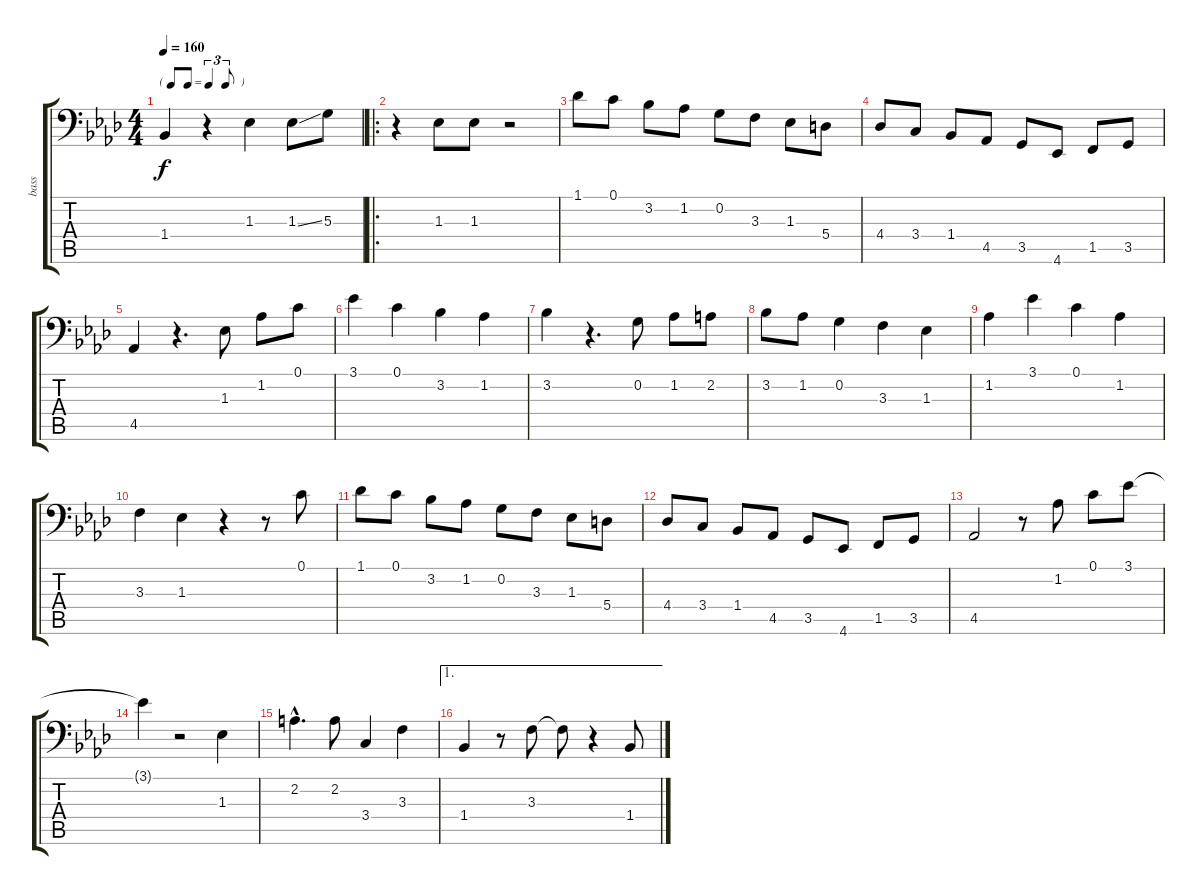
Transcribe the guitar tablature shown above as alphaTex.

\track ("bass" "bass") {instrument slapbass1}
\staff {score tabs}
\tuning (C3 G2 D2 A1 E1 B0) {hide}
\ts (4 4)
\tf triplet8th
\tempo 160
\clef f4
\ks ab
1.4{t}.4{dy f} r.4 1.3.4 1.3{ss}.8 5.3.8 |
\ro
r.4 1.3.8 1.3.8 r.2 |
1.1.8 0.1.8 3.2.8 1.2.8 0.2.8 3.3.8 1.3.8 5.4.8 |
4.4.8 3.4.8 1.4.8 4.5.8 3.5.8 4.6.8 1.5.8 3.5.8 |
4.5.4 r.4{d} 1.3.8 1.2.8 0.1.8 |
3.1.4 0.1.4 3.2.4 1.2.4 |
3.2.4 r.4{d} 0.2.8 1.2.8 2.2.8 |
3.2.8 1.2.8 0.2.4 3.3.4 1.3.4 |
1.2.4 3.1.4 0.1.4 1.2.4 |
3.3.4 1.3.4 r.4 r.8 0.1.8 |
1.1.8 0.1.8 3.2.8 1.2.8 0.2.8 3.3.8 1.3.8 5.4.8 |
4.4.8 3.4.8 1.4.8 4.5.8 3.5.8 4.6.8 1.5.8 3.5.8 |
4.5.2 r.8 1.2.8 0.1.8 3.1.8 |
3.1{t}.4 r.2 1.3.4 |
2.2{hac}.4{d} 2.2.8 3.4.4 3.3.4 |
\ae 1
1.4.4 r.8 3.3.8 3.3{t}.8 r.4 1.4.8
